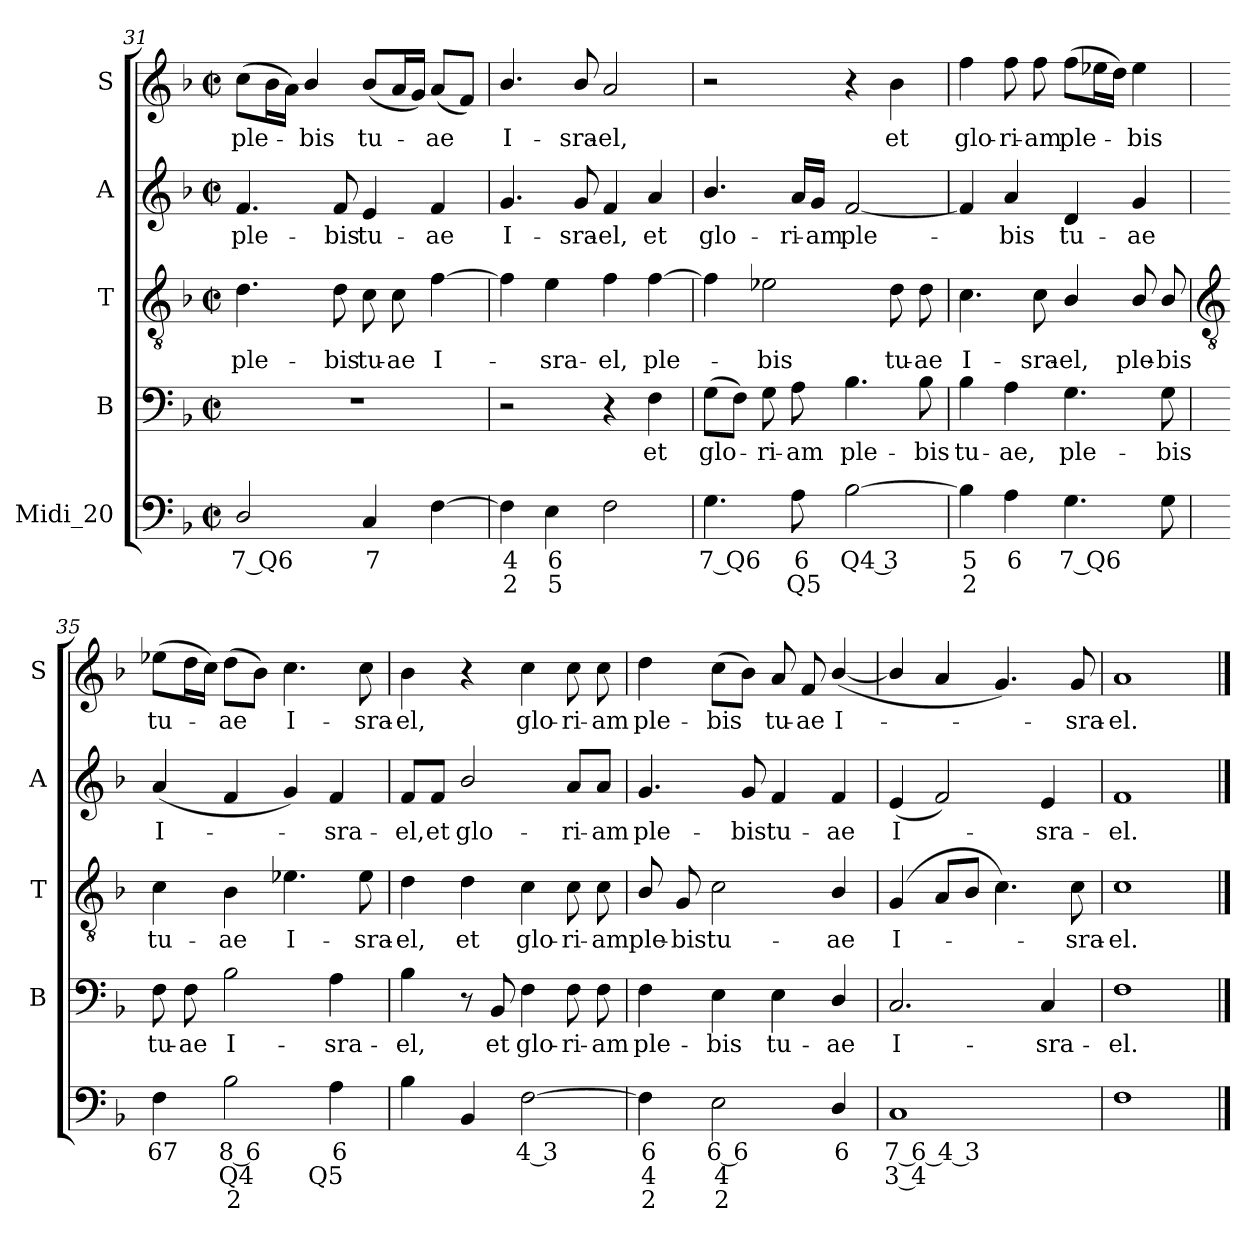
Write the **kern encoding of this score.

**kern	**text	**text	**text	**kern	**text	**kern	**text	**kern	**text	**kern	**text
*part5	*part5	*part5	*part5	*part4	*part4	*part3	*part3	*part2	*part2	*part1	*part1
*staff5	*staff5	*staff5	*staff5	*staff4	*staff4	*staff3	*staff3	*staff2	*staff2	*staff1	*staff1
*I"Midi_20	*	*	*	*I"B	*	*I"T	*	*I"A	*	*I"S	*
*	*	*	*	*I'B	*	*I'T	*	*I'A	*	*I'S	*
!!LO:LB:g=z
*clefF4	*	*	*	*clefF4	*	*clefGv2	*	*clefG2	*	*clefG2	*
*k[b-]	*	*	*	*k[b-]	*	*k[b-]	*	*k[b-]	*	*k[b-]	*
*F:	*	*	*	*F:	*	*F:	*	*F:	*	*F:	*
*M2/2	*	*	*	*M2/2	*	*M2/2	*	*M2/2	*	*M2/2	*
*met(c|)	*	*	*	*met(c|)	*	*met(c|)	*	*met(c|)	*	*met(c|)	*
=31	=31	=31	=31	=31	=31	=31	=31	=31	=31	=31	=31
!	!LO:LY:b	!	!	!	!	!	!LO:LY:b	!	!LO:LY:b	!	!LO:LY:b
2D/	7 Q6	.	.	1r	.	4.d	ple-	4.f	ple-	(>8ccL	ple-
.	.	.	.	.	.	.	.	.	.	16b-L	.
.	.	.	.	.	.	.	.	.	.	16aJJ)	.
!	!	!	!	!	!	!	!	!	!	!	!LO:LY:b
.	.	.	.	.	.	.	.	.	.	4b-/	bis
!	!	!	!	!	!	!	!LO:LY:b	!	!LO:LY:b	!	!
.	.	.	.	.	.	8d	-bis	8f	-bis	.	.
!	!LO:LY:b	!	!	!	!	!	!LO:LY:b	!	!LO:LY:b	!	!LO:LY:b
4C	7	.	.	.	.	8c	tu-	4e	tu-	(<8b-L	tu-
!	!	!	!	!	!	!	!LO:LY:b	!	!	!	!
.	.	.	.	.	.	8c	-ae	.	.	16aL	.
.	.	.	.	.	.	.	.	.	.	16gJJ)	.
!	!	!	!	!	!	!	!LO:LY:b	!	!LO:LY:b	!	!LO:LY:b
[4F	.	.	.	.	.	[4f	I-	4f	-ae	(<8aL	ae
.	.	.	.	.	.	.	.	.	.	8fJ)	.
=32	=32	=32	=32	=32	=32	=32	=32	=32	=32	=32	=32
!	!LO:LY:b	!LO:LY:b	!	!	!	!	!	!	!LO:LY:b	!	!LO:LY:b
4F]	4	2	.	2r	.	4f]	.	4.g	I-	4.b-/	I-
!	!LO:LY:b	!LO:LY:b	!	!	!	!	!LO:LY:b	!	!	!	!
4E	6	5	.	.	.	4e	sra-	.	.	.	.
!	!	!	!	!	!	!	!	!	!LO:LY:b	!	!LO:LY:b
.	.	.	.	.	.	.	.	8g	-sra-	8b-/	-sra-
!	!	!	!	!	!	!	!LO:LY:b	!	!LO:LY:b	!	!LO:LY:b
2F	.	.	.	4r	.	4f	-el,	4f	-el,	2a	-el,
!	!	!	!	!	!LO:LY:b	!	!LO:LY:b	!	!LO:LY:b	!	!
.	.	.	.	4F	et	[4f	ple-	4a	et	.	.
=33	=33	=33	=33	=33	=33	=33	=33	=33	=33	=33	=33
!	!LO:LY:b	!	!	!	!LO:LY:b	!	!	!	!LO:LY:b	!	!
4.G	7 Q6	.	.	(>8GL	glo-	4f]	.	4.b-/	glo-	2r	.
.	.	.	.	8FJ)	.	.	.	.	.	.	.
!	!	!	!	!	!LO:LY:b	!	!LO:LY:b	!	!	!	!
.	.	.	.	8G	ri-	2e-X	bis	.	.	.	.
!	!LO:LY:b	!LO:LY:b	!	!	!LO:LY:b	!	!	!	!LO:LY:b	!	!
8A	6	Q5	.	8A	-am	.	.	16a/LL	-ri-	.	.
!	!	!	!	!	!	!	!	!	!LO:LY:b	!	!
.	.	.	.	.	.	.	.	16g/JJ	-am	.	.
!	!LO:LY:b	!	!	!	!LO:LY:b	!	!	!	!LO:LY:b	!	!
[2B-	Q4 3	.	.	4.B-	ple-	.	.	[2f	ple-	4r	.
!	!	!	!	!	!	!	!LO:LY:b	!	!	!	!LO:LY:b
.	.	.	.	.	.	8d	tu-	.	.	4b-	et
!	!	!	!	!	!LO:LY:b	!	!LO:LY:b	!	!	!	!
.	.	.	.	8B-	-bis	8d	-ae	.	.	.	.
=34	=34	=34	=34	=34	=34	=34	=34	=34	=34	=34	=34
!	!LO:LY:b	!LO:LY:b	!	!	!LO:LY:b	!	!LO:LY:b	!	!	!	!LO:LY:b
4B-]	5	2	.	4B-	tu-	4.c	I-	4f]	.	4ff	glo-
!	!LO:LY:b	!	!	!	!LO:LY:b	!	!	!	!LO:LY:b	!	!LO:LY:b
4A	6	.	.	4A	-ae,	.	.	4a	bis	8ff	-ri-
!	!	!	!	!	!	!	!LO:LY:b	!	!	!	!LO:LY:b
.	.	.	.	.	.	8c	-sra-	.	.	8ff	-am
!	!LO:LY:b	!	!	!	!LO:LY:b	!	!LO:LY:b	!	!LO:LY:b	!	!LO:LY:b
4.G	7 Q6	.	.	4.G	ple-	4B-/	-el,	4d	tu-	(>8ffL	ple-
.	.	.	.	.	.	.	.	.	.	16ee-XL	.
.	.	.	.	.	.	.	.	.	.	16ddJJ)	.
!	!	!	!	!	!	!	!LO:LY:b	!	!LO:LY:b	!	!LO:LY:b
.	.	.	.	.	.	8B-/	ple-	4g	-ae	4ee-	bis
!	!	!	!	!	!LO:LY:b	!	!LO:LY:b	!	!	!	!
8G	.	.	.	8G	-bis	8B-/	-bis	.	.	.	.
!!LO:LB:g=z
=35	=35	=35	=35	=35	=35	=35	=35	=35	=35	=35	=35
*	*	*	*	*	*	*clefGv2	*	*	*	*	*
!	!LO:LY:b	!	!	!	!LO:LY:b	!	!LO:LY:b	!	!LO:LY:b	!	!LO:LY:b
4F	67	.	.	8F	tu-	4c	tu-	(<4a	I-	(>8ee-XL	tu-
!	!	!	!	!	!LO:LY:b	!	!	!	!	!	!
.	.	.	.	8F	-ae	.	.	.	.	16ddL	.
.	.	.	.	.	.	.	.	.	.	16ccJJ)	.
!	!LO:LY:b	!LO:LY:b	!LO:LY:b	!	!LO:LY:b	!	!LO:LY:b	!	!	!	!LO:LY:b
2B-	8 6	Q4	2	2B-	I-	4B-	-ae	4f	.	(>8ddL	ae
.	.	.	.	.	.	.	.	.	.	8b-J)	.
!	!	!	!	!	!	!	!LO:LY:b	!	!	!	!LO:LY:b
.	.	.	.	.	.	4.e-X	I-	4g)	.	4.cc	I-
!	!LO:LY:b	!LO:LY:b	!	!	!LO:LY:b	!	!	!	!LO:LY:b	!	!
4A	6	Q5	.	4A	-sra-	.	.	4f	sra-	.	.
!	!	!	!	!	!	!	!LO:LY:b	!	!	!	!LO:LY:b
.	.	.	.	.	.	8e-	-sra-	.	.	8cc	-sra-
=36	=36	=36	=36	=36	=36	=36	=36	=36	=36	=36	=36
!	!	!	!	!	!LO:LY:b	!	!LO:LY:b	!	!LO:LY:b	!	!LO:LY:b
4B-	.	.	.	4B-	-el,	4d	-el,	8f/L	-el,	4b-	-el,
!	!	!	!	!	!	!	!	!	!LO:LY:b	!	!
.	.	.	.	.	.	.	.	8f/J	et	.	.
!	!	!	!	!	!	!	!LO:LY:b	!	!LO:LY:b	!	!
4BB-	.	.	.	8r	.	4d	et	2b-/	glo-	4r	.
!	!	!	!	!	!LO:LY:b	!	!	!	!	!	!
.	.	.	.	8BB-	et	.	.	.	.	.	.
!	!LO:LY:b	!	!	!	!LO:LY:b	!	!LO:LY:b	!	!	!	!LO:LY:b
[2F	4 3	.	.	4F	glo-	4c	glo-	.	.	4cc	glo-
!	!	!	!	!	!LO:LY:b	!	!LO:LY:b	!	!LO:LY:b	!	!LO:LY:b
.	.	.	.	8F	-ri-	8c	-ri-	8a/L	-ri-	8cc	-ri-
!	!	!	!	!	!LO:LY:b	!	!LO:LY:b	!	!LO:LY:b	!	!LO:LY:b
.	.	.	.	8F	-am	8c	-am	8a/J	-am	8cc	-am
=37	=37	=37	=37	=37	=37	=37	=37	=37	=37	=37	=37
!	!LO:LY:b	!LO:LY:b	!LO:LY:b	!	!LO:LY:b	!	!LO:LY:b	!	!LO:LY:b	!	!LO:LY:b
4F]	6	4	2	4F	ple-	8B-/	ple-	4.g	ple-	4dd	ple-
!	!	!	!	!	!	!	!LO:LY:b	!	!	!	!
.	.	.	.	.	.	8G	-bis	.	.	.	.
!	!LO:LY:b	!LO:LY:b	!LO:LY:b	!	!LO:LY:b	!	!LO:LY:b	!	!	!	!LO:LY:b
2E	6 6	4	2	4E	-bis	2c	tu-	.	.	(>8ccL	-bis
!	!	!	!	!	!	!	!	!	!LO:LY:b	!	!
.	.	.	.	.	.	.	.	8g	-bis	8b-J)	.
!	!	!	!	!	!LO:LY:b	!	!	!	!LO:LY:b	!	!LO:LY:b
.	.	.	.	4E	tu-	.	.	4f	tu-	8a	tu-
!	!	!	!	!	!	!	!	!	!	!	!LO:LY:b
.	.	.	.	.	.	.	.	.	.	8f	-ae
!	!LO:LY:b	!	!	!	!LO:LY:b	!	!LO:LY:b	!	!LO:LY:b	!	!LO:LY:b
4D/	6	.	.	4D/	-ae	4B-/	-ae	4f	-ae	(<[4b-/	I-
=38	=38	=38	=38	=38	=38	=38	=38	=38	=38	=38	=38
!	!LO:LY:b	!LO:LY:b	!	!	!LO:LY:b	!	!LO:LY:b	!	!LO:LY:b	!	!
1C	7 6 4 3	3 4	.	2.C	I-	(<4G	I-	(<4e	I-	4b-/]	.
.	.	.	.	.	.	8AL	.	2f)	.	4a	.
.	.	.	.	.	.	8B-J	.	.	.	.	.
.	.	.	.	.	.	4.c)	.	.	.	4.g)	.
!	!	!	!	!	!LO:LY:b	!	!	!	!LO:LY:b	!	!
.	.	.	.	4C	-sra-	.	.	4e	sra-	.	.
!	!	!	!	!	!	!	!LO:LY:b	!	!	!	!LO:LY:b
.	.	.	.	.	.	8c	sra-	.	.	8g	sra-
=39	=39	=39	=39	=39	=39	=39	=39	=39	=39	=39	=39
!	!	!	!	!	!LO:LY:b	!	!LO:LY:b	!	!LO:LY:b	!	!LO:LY:b
1F	.	.	.	1F	-el.	1c	-el.	1f	-el.	1a	-el.
==	==	==	==	==	==	==	==	==	==	==	==
*-	*-	*-	*-	*-	*-	*-	*-	*-	*-	*-	*-
